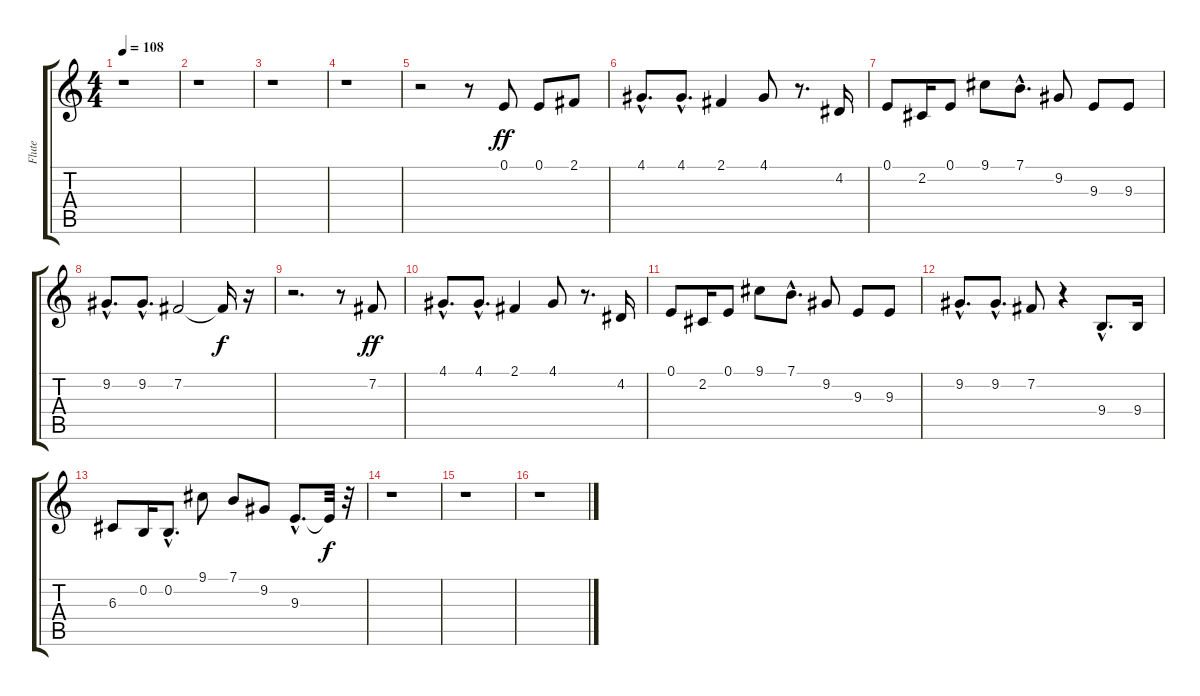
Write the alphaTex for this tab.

\track ("Flute" "Flute") {instrument flute}
\staff {score tabs}
\tuning (E4 B3 G3 D3 A2 E2) {hide}
\ts (4 4)
\tempo 108
\clef g2
\ks c
r.1{dy f} |
r.1 |
r.1 |
r.1 |
r.2 r.8 0.1.8{dy ff} 0.1.8 2.1.8 |
4.1{hac}.8{d} 4.1{hac}.8{d} 2.1.4 4.1.8 r.8{d} 4.2.16 |
0.1.8 2.2.16 0.1.8 9.1.8 7.1{hac}.8{d} 9.2.8 9.3.8 9.3.8 |
9.2{hac}.8{d} 9.2{hac}.8{d} 7.2.2 7.2{t}.16{dy f} r.16 |
r.2{d} r.8 7.2.8{dy ff} |
4.1{hac}.8{d} 4.1{hac}.8{d} 2.1.4 4.1.8 r.8{d} 4.2.16 |
0.1.8 2.2.16 0.1.8 9.1.8 7.1{hac}.8{d} 9.2.8 9.3.8 9.3.8 |
9.2{hac}.8{d} 9.2{hac}.8{d} 7.2.8 r.4 9.4{hac}.8{d} 9.4.16 |
6.3.8 0.2.16 0.2{hac}.8{d} 9.1.8 7.1.8 9.2.8 9.3{hac}.8{d} 9.3{t}.32{dy f} r.32 |
r.1 |
r.1 |
r.1
